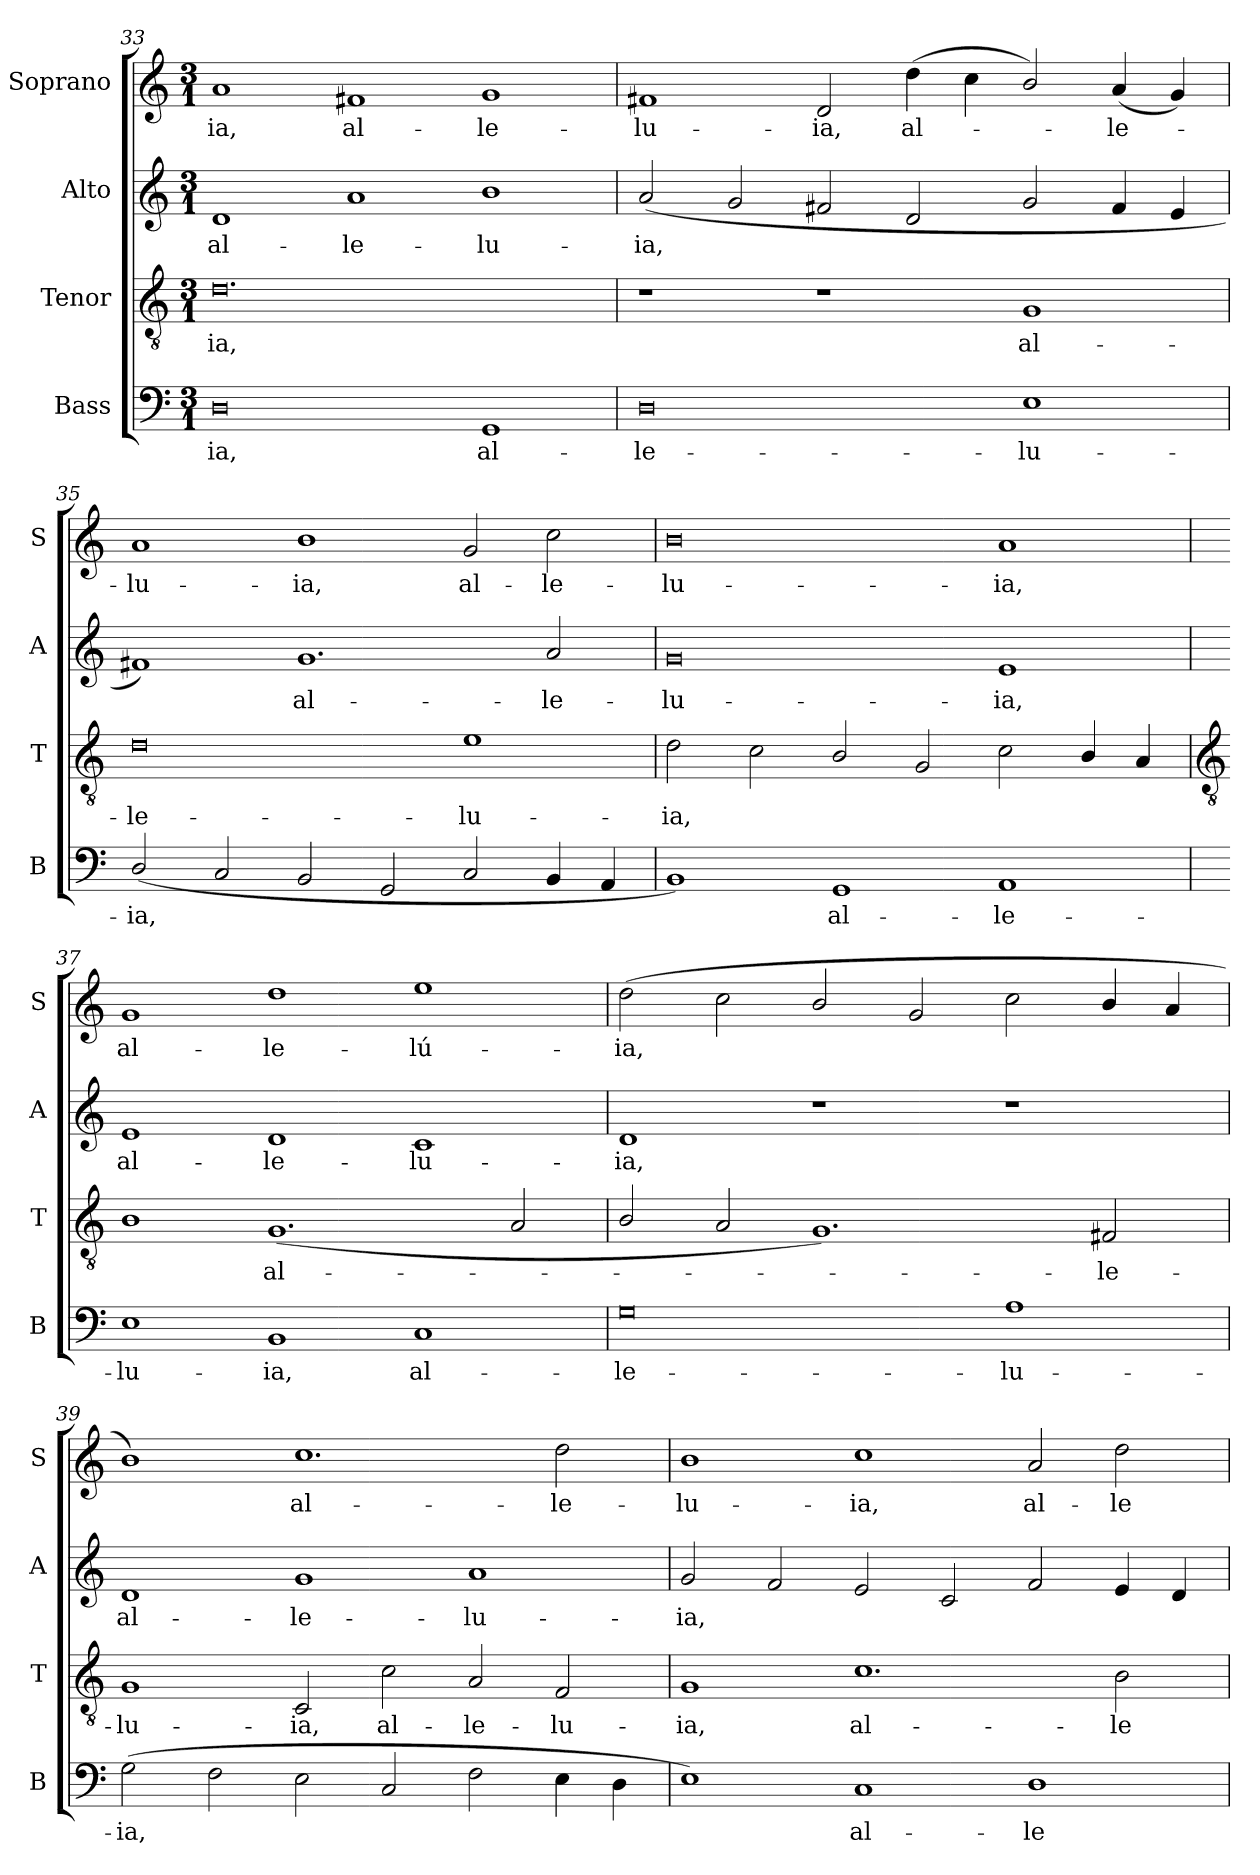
**kern	**text	**kern	**text	**kern	**text	**kern	**text
*part4	*part4	*part3	*part3	*part2	*part2	*part1	*part1
*staff4	*staff4	*staff3	*staff3	*staff2	*staff2	*staff1	*staff1
*I"Bass	*	*I"Tenor	*	*I"Alto	*	*I"Soprano	*
*I'B	*	*I'T	*	*I'A	*	*I'S	*
*clefF4	*	*clefGv2	*	*clefG2	*	*clefG2	*
*k[]	*	*k[]	*	*k[]	*	*k[]	*
*C:	*	*C:	*	*C:	*	*C:	*
*M3/1	*	*M3/1	*	*M3/1	*	*M3/1	*
=33	=33	=33	=33	=33	=33	=33	=33
!	!LO:LY:b	!	!LO:LY:b	!	!LO:LY:b	!	!LO:LY:b
0D	-ia,	0.d	ia,	1d	al-	1a	-ia,
!	!	!	!	!	!LO:LY:b	!	!LO:LY:b
.	.	.	.	1a	-le-	1f#X	al-
!	!LO:LY:b	!	!	!	!LO:LY:b	!	!LO:LY:b
1GG	al-	.	.	1b	-lu-	1g	-le-
=34	=34	=34	=34	=34	=34	=34	=34
!	!LO:LY:b	!	!	!	!LO:LY:b	!	!LO:LY:b
0D	-le-	1r	.	(<2a	-ia,	1f#X	-lu-
.	.	.	.	2g	.	.	.
!	!	!	!	!	!	!	!LO:LY:b
.	.	1r	.	2f#X	.	2d	-ia,
!	!	!	!	!	!	!	!LO:LY:b
.	.	.	.	2d	.	(>4dd	al-
.	.	.	.	.	.	4cc	.
!	!LO:LY:b	!	!LO:LY:b	!	!	!	!
1E	-lu-	1G	al-	2g	.	2b/)	.
!	!	!	!	!	!	!	!LO:LY:b
.	.	.	.	4f#	.	(<4a	le-
.	.	.	.	4e	.	4g)	.
=35	=35	=35	=35	=35	=35	=35	=35
!	!LO:LY:b	!	!LO:LY:b	!	!	!	!LO:LY:b
(<2D/	-ia,	0d	-le-	1f#X)	.	1a	lu-
2C	.	.	.	.	.	.	.
!	!	!	!	!	!LO:LY:b	!	!LO:LY:b
2BB	.	.	.	1.g	al-	1b	-ia,
2GG	.	.	.	.	.	.	.
!	!	!	!LO:LY:b	!	!	!	!LO:LY:b
2C	.	1e	-lu-	.	.	2g	al-
!	!	!	!	!	!LO:LY:b	!	!LO:LY:b
4BB	.	.	.	2a	-le-	2cc	-le-
4AA	.	.	.	.	.	.	.
=36	=36	=36	=36	=36	=36	=36	=36
!	!	!	!LO:LY:b	!	!LO:LY:b	!	!LO:LY:b
1BB)	.	2d	-ia,	0g	-lu-	0b	-lu-
.	.	2c	.	.	.	.	.
!	!LO:LY:b	!	!	!	!	!	!
1GG	al-	2B/	.	.	.	.	.
.	.	2G	.	.	.	.	.
!	!LO:LY:b	!	!	!	!LO:LY:b	!	!LO:LY:b
1AA	-le-	2c	.	1e	-ia,	1a	-ia,
.	.	4B/	.	.	.	.	.
.	.	4A	.	.	.	.	.
!!LO:LB:g=z
=37	=37	=37	=37	=37	=37	=37	=37
*	*	*clefGv2	*	*	*	*	*
!	!LO:LY:b	!	!	!	!LO:LY:b	!	!LO:LY:b
1E	-lu-	1B	.	1e	al-	1g	al-
!	!LO:LY:b	!	!LO:LY:b	!	!LO:LY:b	!	!LO:LY:b
1BB	-ia,	(<1.G	al-	1d	-le-	1dd	-le-
!	!LO:LY:b	!	!	!	!LO:LY:b	!	!LO:LY:b
1C	al-	.	.	1c	-lu-	1ee	-lú-
.	.	2A	.	.	.	.	.
=38	=38	=38	=38	=38	=38	=38	=38
!	!LO:LY:b	!	!	!	!LO:LY:b	!	!LO:LY:b
0G	-le-	2B/	.	1d	-ia,	(>2dd	-ia,
.	.	2A	.	.	.	2cc	.
.	.	1.G)	.	1r	.	2b/	.
.	.	.	.	.	.	2g	.
!	!LO:LY:b	!	!	!	!	!	!
1A	-lu-	.	.	1r	.	2cc	.
!	!	!	!LO:LY:b	!	!	!	!
.	.	2F#X	le-	.	.	4b/	.
.	.	.	.	.	.	4a	.
=39	=39	=39	=39	=39	=39	=39	=39
!	!LO:LY:b	!	!LO:LY:b	!	!LO:LY:b	!	!
(>2G	-ia,	1G	-lu-	1d	al-	1b)	.
2F	.	.	.	.	.	.	.
!	!	!	!LO:LY:b	!	!LO:LY:b	!	!LO:LY:b
2E	.	2C	-ia,	1g	-le-	1.cc	al-
!	!	!	!LO:LY:b	!	!	!	!
2C	.	2c	al-	.	.	.	.
!	!	!	!LO:LY:b	!	!LO:LY:b	!	!
2F	.	2A	-le-	1a	-lu-	.	.
!	!	!	!LO:LY:b	!	!	!	!LO:LY:b
4E	.	2F	-lu-	.	.	2dd	-le-
4D	.	.	.	.	.	.	.
=40	=40	=40	=40	=40	=40	=40	=40
!	!	!	!LO:LY:b	!	!LO:LY:b	!	!LO:LY:b
1E)	.	1G	-ia,	2g	-ia,	1b	-lu-
.	.	.	.	2f	.	.	.
!	!LO:LY:b	!	!LO:LY:b	!	!	!	!LO:LY:b
1C	al-	1.c	al-	2e	.	1cc	-ia,
.	.	.	.	2c	.	.	.
!	!LO:LY:b	!	!	!	!	!	!LO:LY:b
1D	-le-	.	.	2f	.	2a	al-
!	!	!	!LO:LY:b	!	!	!	!LO:LY:b
.	.	2B	-le-	4e	.	2dd	-le-
.	.	.	.	4d	.	.	.
=	=	=	=	=	=	=	=
*-	*-	*-	*-	*-	*-	*-	*-
